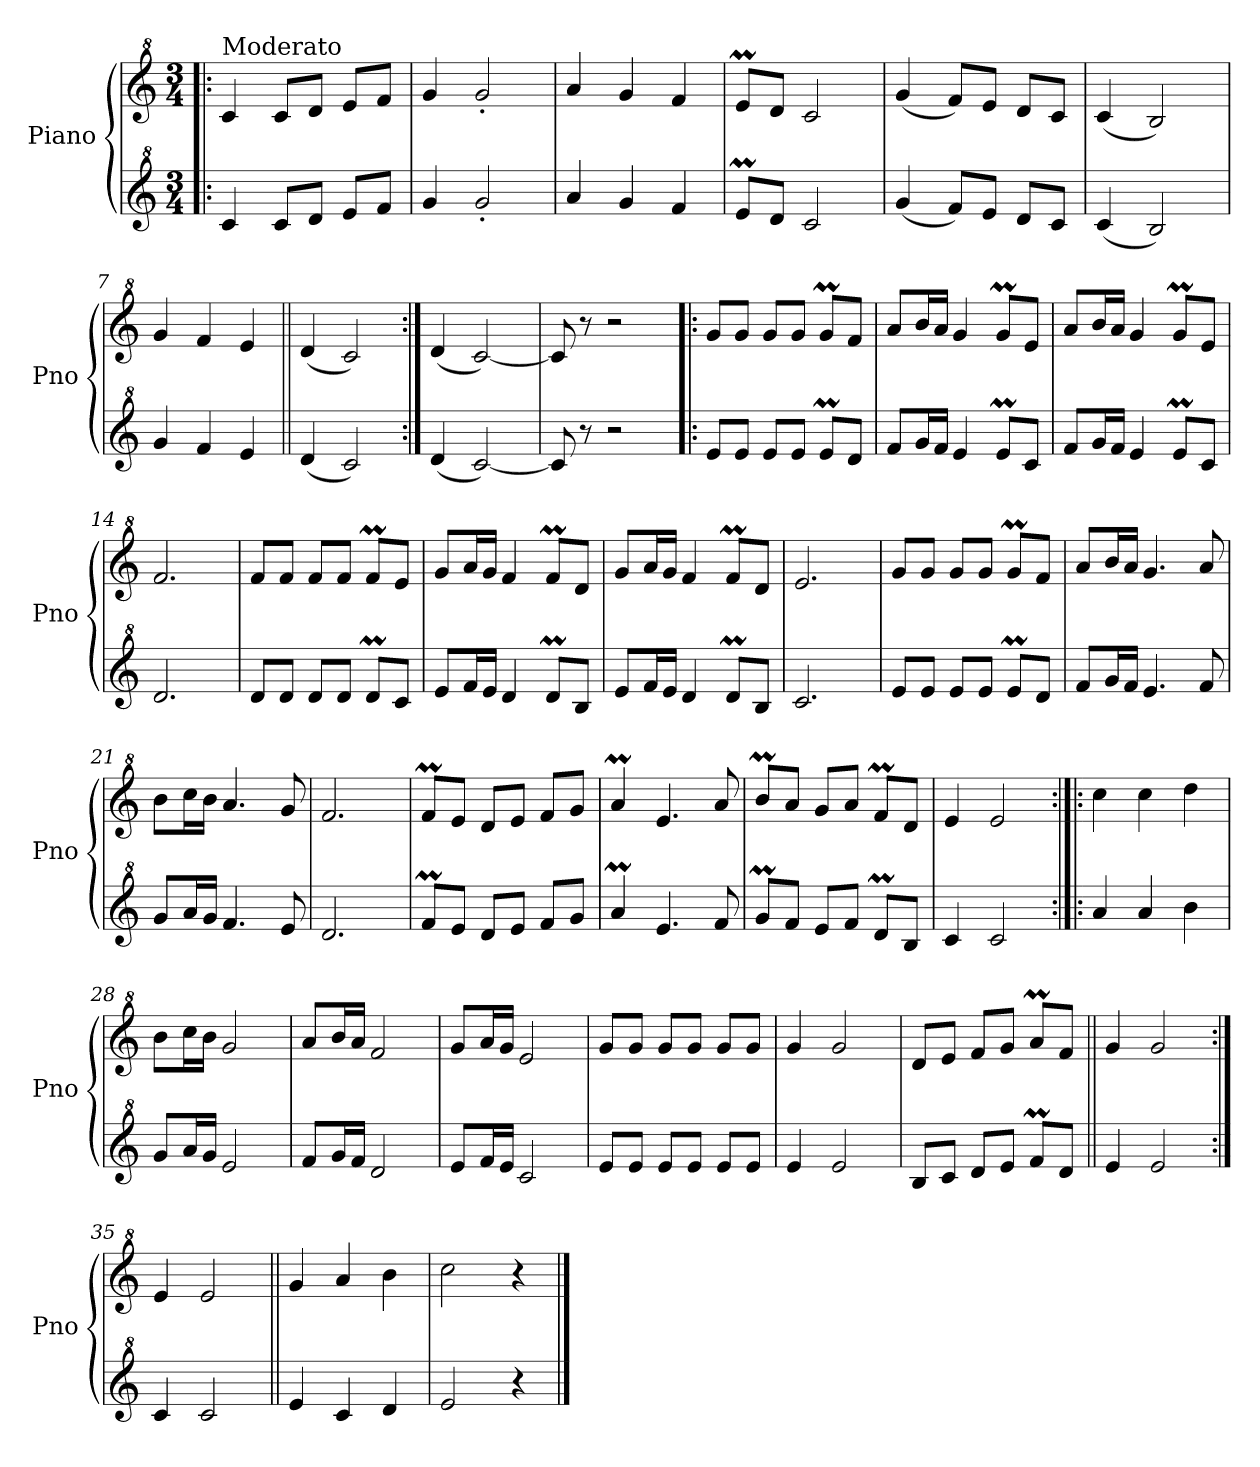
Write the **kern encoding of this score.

**kern	**kern
*part2	*part1
*staff2	*staff1
*I"Piano	*I"Piano
*I'Pno	*I'Pno
*clefG^2	*clefG^2
*k[]	*k[]
*C:	*C:
*M3/4	*M3/4
=1!|:	=1!|:
!	!LO:TX:a:t=Moderato
4cc/	4cc/
8cc/L	8cc/L
8dd/J	8dd/J
8ee/L	8ee/L
8ff/J	8ff/J
=2	=2
4gg/	4gg/
2gg'/	2gg'/
=3	=3
4aa/	4aa/
4gg/	4gg/
4ff/	4ff/
=4	=4
8eem/L	8eem/L
8dd/J	8dd/J
2cc/	2cc/
=5	=5
(4gg/	(4gg/
8ff/L)	8ff/L)
8ee/J	8ee/J
8dd/L	8dd/L
8cc/J	8cc/J
=6	=6
(4cc/	(4cc/
2b/)	2b/)
=7	=7
4gg/	4gg/
4ff/	4ff/
4ee/	4ee/
=8||	=8||
(4dd/	(4dd/
2cc/)	2cc/)
=9:|!	=9:|!
(4dd/	(4dd/
[2cc/)	[2cc/)
=10	=10
8cc/]	8cc/]
8r	8r
2r	2r
=11!|:	=11!|:
8ee/L	8gg/L
8ee/J	8gg/J
8ee/L	8gg/L
8ee/J	8gg/J
8eem/L	8ggM/L
8dd/J	8ff/J
!!LO:LB:g=z
=12	=12
8ff/L	8aa/L
16gg/L	16bb/L
16ff/JJ	16aa/JJ
4ee/	4gg/
8eem/L	8ggM/L
8cc/J	8ee/J
=13	=13
8ff/L	8aa/L
16gg/L	16bb/L
16ff/JJ	16aa/JJ
4ee/	4gg/
8eem/L	8ggM/L
8cc/J	8ee/J
=14	=14
2.dd/	2.ff/
=15	=15
8dd/L	8ff/L
8dd/J	8ff/J
8dd/L	8ff/L
8dd/J	8ff/J
8ddM/L	8ffM/L
8cc/J	8ee/J
=16	=16
8ee/L	8gg/L
16ff/L	16aa/L
16ee/JJ	16gg/JJ
4dd/	4ff/
8ddM/L	8ffM/L
8b/J	8dd/J
=17	=17
8ee/L	8gg/L
16ff/L	16aa/L
16ee/JJ	16gg/JJ
4dd/	4ff/
8ddM/L	8ffM/L
8b/J	8dd/J
=18	=18
2.cc/	2.ee/
=19	=19
8ee/L	8gg/L
8ee/J	8gg/J
8ee/L	8gg/L
8ee/J	8gg/J
8eem/L	8ggM/L
8dd/J	8ff/J
!!LO:LB:g=z
=20	=20
8ff/L	8aa/L
16gg/L	16bb/L
16ff/JJ	16aa/JJ
4.ee/	4.gg/
8ff/	8aa/
=21	=21
8gg/L	8bb\L
16aa/L	16ccc\L
16gg/JJ	16bb\JJ
4.ff/	4.aa/
8ee/	8gg/
=22	=22
2.dd/	2.ff/
=23	=23
8ffM/L	8ffM/L
8ee/J	8ee/J
8dd/L	8dd/L
8ee/J	8ee/J
8ff/L	8ff/L
8gg/J	8gg/J
=24	=24
4aaM/	4aaM/
4.ee/	4.ee/
8ff/	8aa/
=25	=25
8ggM/L	8bbm/L
8ff/J	8aa/J
8ee/L	8gg/L
8ff/J	8aa/J
8ddM/L	8ffM/L
8b/J	8dd/J
=26	=26
4cc/	4ee/
2cc/	2ee/
=27:|!|:	=27:|!|:
4aa/	4ccc\
4aa/	4ccc\
4bb\	4ddd\
=28	=28
8gg/L	8bb\L
16aa/L	16ccc\L
16gg/JJ	16bb\JJ
2ee/	2gg/
!!LO:LB:g=z
=29	=29
8ff/L	8aa/L
16gg/L	16bb/L
16ff/JJ	16aa/JJ
2dd/	2ff/
=30	=30
8ee/L	8gg/L
16ff/L	16aa/L
16ee/JJ	16gg/JJ
2cc/	2ee/
=31	=31
8ee/L	8gg/L
8ee/J	8gg/J
8ee/L	8gg/L
8ee/J	8gg/J
8ee/L	8gg/L
8ee/J	8gg/J
=32	=32
4ee/	4gg/
2ee/	2gg/
=33	=33
8b/L	8dd/L
8cc/J	8ee/J
8dd/L	8ff/L
8ee/J	8gg/J
8ffM/L	8aaM/L
8dd/J	8ff/J
=34||	=34||
4ee/	4gg/
2ee/	2gg/
=35:|!	=35:|!
4cc/	4ee/
2cc/	2ee/
=36||	=36||
4ee/	4gg/
4cc/	4aa/
4dd/	4bb\
=37	=37
2ee/	2ccc\
4r	4r
==	==
*-	*-
